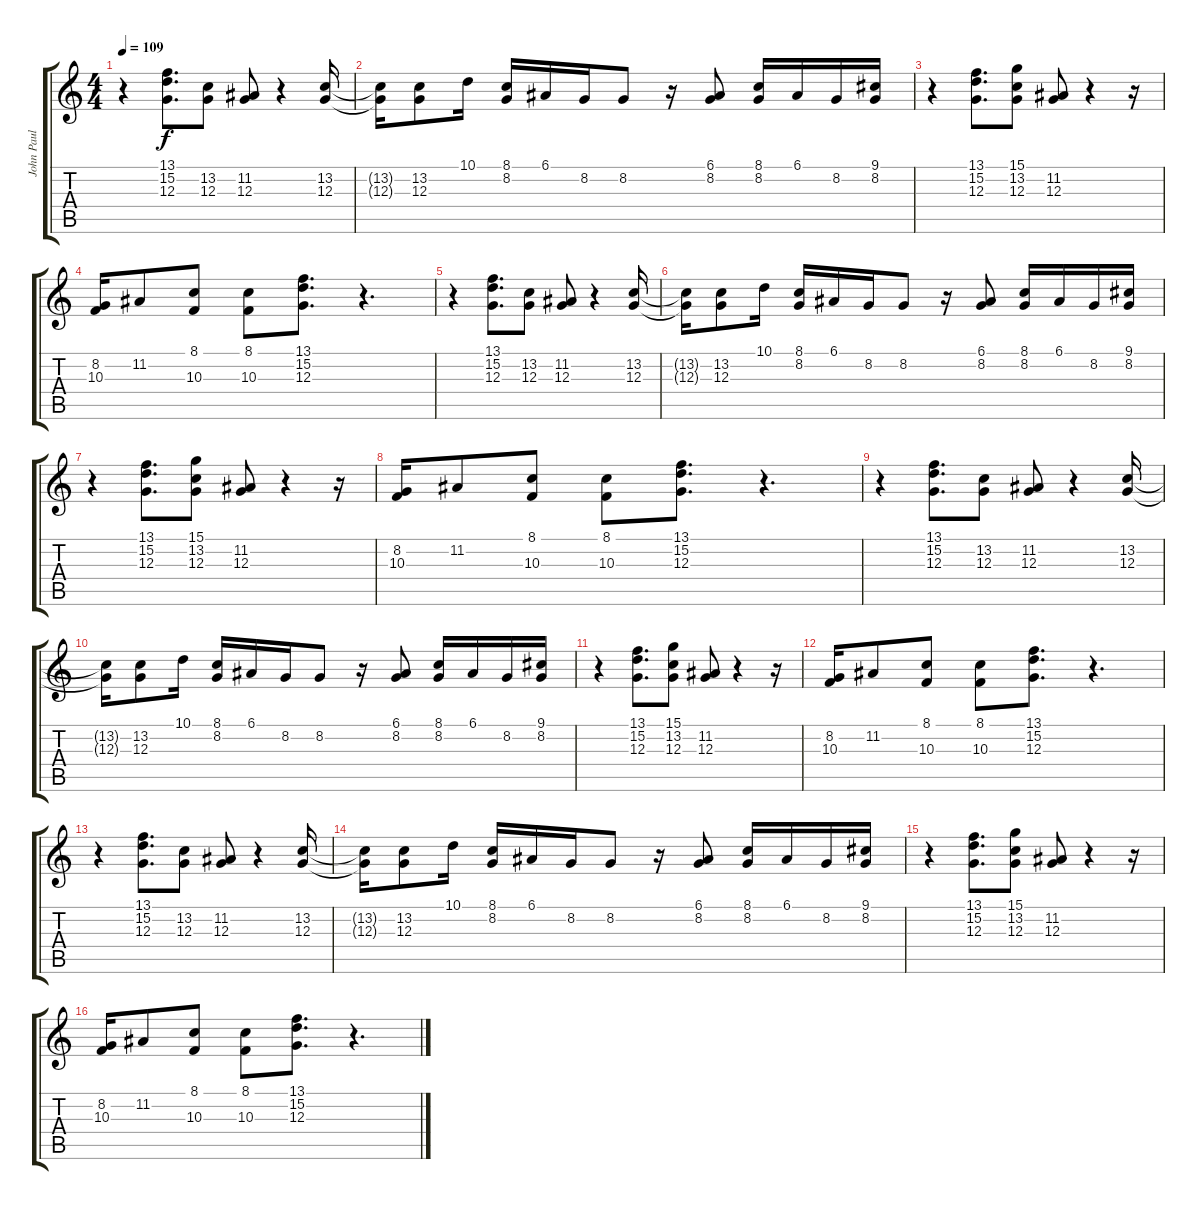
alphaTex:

\track ("John Paul Jones" "John Paul ") {instrument electricgrandpiano}
\staff {score tabs}
\tuning (E4 B3 G3 D3 A2 E2) {hide}
\ts (4 4)
\tempo 109
\clef g2
\ks c
r.4{dy f} (13.1 15.2 12.3).8{d} (13.2 12.3).8 (11.2 12.3).8 r.4 (13.2 12.3).16 |
(13.2{t} 12.3{t}).16 (13.2 12.3).8 10.1.16 (8.1 8.2).16 6.1.16 8.2.16 8.2.8 r.16 (6.1 8.2).8 (8.1 8.2).16 6.1.16 8.2.16 (9.1 8.2).16 |
r.4 (13.1 15.2 12.3).8{d} (15.1 13.2 12.3).8 (11.2 12.3).8 r.4 r.16 |
(8.2 10.3).16 11.2.8 (8.1 10.3).8 (8.1 10.3).8 (13.1 15.2 12.3).8{d} r.4{d} |
r.4 (13.1 15.2 12.3).8{d} (13.2 12.3).8 (11.2 12.3).8 r.4 (13.2 12.3).16 |
(13.2{t} 12.3{t}).16 (13.2 12.3).8 10.1.16 (8.1 8.2).16 6.1.16 8.2.16 8.2.8 r.16 (6.1 8.2).8 (8.1 8.2).16 6.1.16 8.2.16 (9.1 8.2).16 |
r.4 (13.1 15.2 12.3).8{d} (15.1 13.2 12.3).8 (11.2 12.3).8 r.4 r.16 |
(8.2 10.3).16 11.2.8 (8.1 10.3).8 (8.1 10.3).8 (13.1 15.2 12.3).8{d} r.4{d} |
r.4 (13.1 15.2 12.3).8{d} (13.2 12.3).8 (11.2 12.3).8 r.4 (13.2 12.3).16 |
(13.2{t} 12.3{t}).16 (13.2 12.3).8 10.1.16 (8.1 8.2).16 6.1.16 8.2.16 8.2.8 r.16 (6.1 8.2).8 (8.1 8.2).16 6.1.16 8.2.16 (9.1 8.2).16 |
r.4 (13.1 15.2 12.3).8{d} (15.1 13.2 12.3).8 (11.2 12.3).8 r.4 r.16 |
(8.2 10.3).16 11.2.8 (8.1 10.3).8 (8.1 10.3).8 (13.1 15.2 12.3).8{d} r.4{d} |
r.4 (13.1 15.2 12.3).8{d} (13.2 12.3).8 (11.2 12.3).8 r.4 (13.2 12.3).16 |
(13.2{t} 12.3{t}).16 (13.2 12.3).8 10.1.16 (8.1 8.2).16 6.1.16 8.2.16 8.2.8 r.16 (6.1 8.2).8 (8.1 8.2).16 6.1.16 8.2.16 (9.1 8.2).16 |
r.4 (13.1 15.2 12.3).8{d} (15.1 13.2 12.3).8 (11.2 12.3).8 r.4 r.16 |
(8.2 10.3).16 11.2.8 (8.1 10.3).8 (8.1 10.3).8 (13.1 15.2 12.3).8{d} r.4{d}
